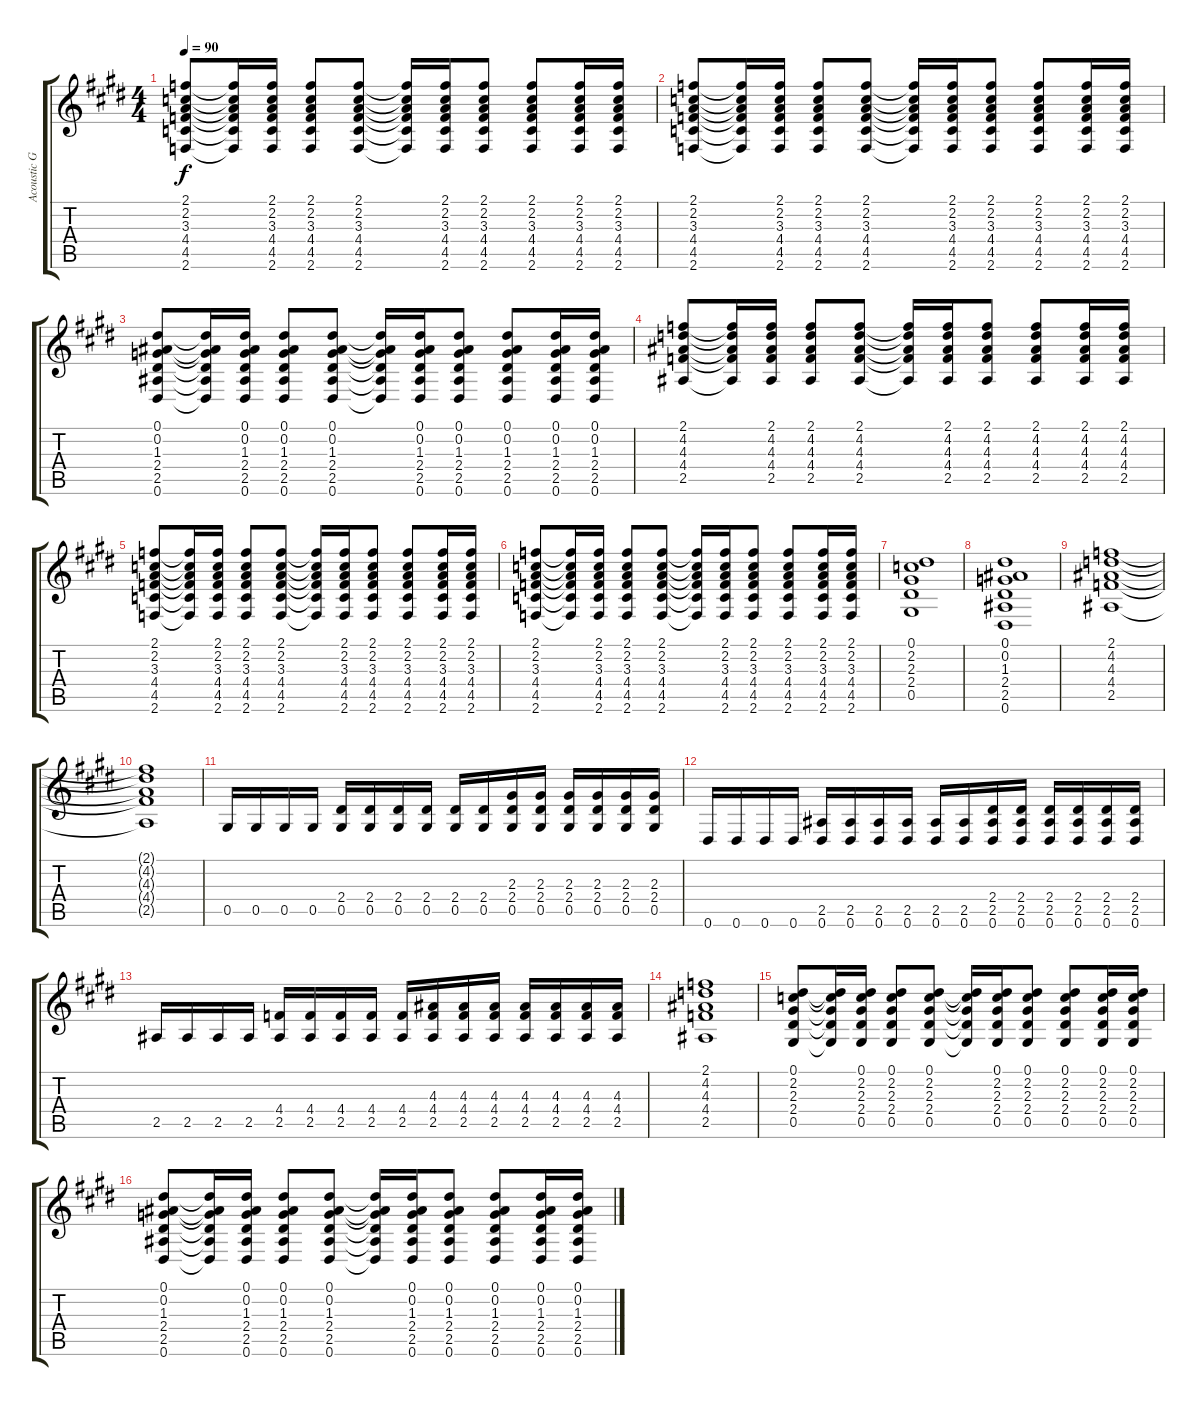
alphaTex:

\track ("Acoustic Guitar 2 (R. Peake)" "Acoustic G") {instrument acousticguitarsteel}
\staff {score tabs}
\tuning (Eb4 Bb3 Gb3 Db3 Ab2 Eb2) {hide}
\ts (4 4)
\tempo 90
\clef g2
\ks e
(2.1 2.2 3.3 4.4 4.5 2.6).8{dy f} (2.1{t} 2.2{t} 3.3{t} 4.4{t} 4.5{t} 2.6{t}).16 (2.1 2.2 3.3 4.4 4.5 2.6).16 (2.1 2.2 3.3 4.4 4.5 2.6).8 (2.1 2.2 3.3 4.4 4.5 2.6).8 (2.1{t} 2.2{t} 3.3{t} 4.4{t} 4.5{t} 2.6{t}).16 (2.1 2.2 3.3 4.4 4.5 2.6).16 (2.1 2.2 3.3 4.4 4.5 2.6).8 (2.1 2.2 3.3 4.4 4.5 2.6).8 (2.1 2.2 3.3 4.4 4.5 2.6).16 (2.1 2.2 3.3 4.4 4.5 2.6).16 |
(2.1 2.2 3.3 4.4 4.5 2.6).8 (2.1{t} 2.2{t} 3.3{t} 4.4{t} 4.5{t} 2.6{t}).16 (2.1 2.2 3.3 4.4 4.5 2.6).16 (2.1 2.2 3.3 4.4 4.5 2.6).8 (2.1 2.2 3.3 4.4 4.5 2.6).8 (2.1{t} 2.2{t} 3.3{t} 4.4{t} 4.5{t} 2.6{t}).16 (2.1 2.2 3.3 4.4 4.5 2.6).16 (2.1 2.2 3.3 4.4 4.5 2.6).8 (2.1 2.2 3.3 4.4 4.5 2.6).8 (2.1 2.2 3.3 4.4 4.5 2.6).16 (2.1 2.2 3.3 4.4 4.5 2.6).16 |
(0.1 0.2 1.3 2.4 2.5 0.6).8 (0.1{t} 0.2{t} 1.3{t} 2.4{t} 2.5{t} 0.6{t}).16 (0.1 0.2 1.3 2.4 2.5 0.6).16 (0.1 0.2 1.3 2.4 2.5 0.6).8 (0.1 0.2 1.3 2.4 2.5 0.6).8 (0.1{t} 0.2{t} 1.3{t} 2.4{t} 2.5{t} 0.6{t}).16 (0.1 0.2 1.3 2.4 2.5 0.6).16 (0.1 0.2 1.3 2.4 2.5 0.6).8 (0.1 0.2 1.3 2.4 2.5 0.6).8 (0.1 0.2 1.3 2.4 2.5 0.6).16 (0.1 0.2 1.3 2.4 2.5 0.6).16 |
(2.1 4.2 4.3 4.4 2.5).8 (2.1{t} 4.2{t} 4.3{t} 4.4{t} 2.5{t}).16 (2.1 4.2 4.3 4.4 2.5).16 (2.1 4.2 4.3 4.4 2.5).8 (2.1 4.2 4.3 4.4 2.5).8 (2.1{t} 4.2{t} 4.3{t} 4.4{t} 2.5{t}).16 (2.1 4.2 4.3 4.4 2.5).16 (2.1 4.2 4.3 4.4 2.5).8 (2.1 4.2 4.3 4.4 2.5).8 (2.1 4.2 4.3 4.4 2.5).16 (2.1 4.2 4.3 4.4 2.5).16 |
(2.1 2.2 3.3 4.4 4.5 2.6).8 (2.1{t} 2.2{t} 3.3{t} 4.4{t} 4.5{t} 2.6{t}).16 (2.1 2.2 3.3 4.4 4.5 2.6).16 (2.1 2.2 3.3 4.4 4.5 2.6).8 (2.1 2.2 3.3 4.4 4.5 2.6).8 (2.1{t} 2.2{t} 3.3{t} 4.4{t} 4.5{t} 2.6{t}).16 (2.1 2.2 3.3 4.4 4.5 2.6).16 (2.1 2.2 3.3 4.4 4.5 2.6).8 (2.1 2.2 3.3 4.4 4.5 2.6).8 (2.1 2.2 3.3 4.4 4.5 2.6).16 (2.1 2.2 3.3 4.4 4.5 2.6).16 |
(2.1 2.2 3.3 4.4 4.5 2.6).8 (2.1{t} 2.2{t} 3.3{t} 4.4{t} 4.5{t} 2.6{t}).16 (2.1 2.2 3.3 4.4 4.5 2.6).16 (2.1 2.2 3.3 4.4 4.5 2.6).8 (2.1 2.2 3.3 4.4 4.5 2.6).8 (2.1{t} 2.2{t} 3.3{t} 4.4{t} 4.5{t} 2.6{t}).16 (2.1 2.2 3.3 4.4 4.5 2.6).16 (2.1 2.2 3.3 4.4 4.5 2.6).8 (2.1 2.2 3.3 4.4 4.5 2.6).8 (2.1 2.2 3.3 4.4 4.5 2.6).16 (2.1 2.2 3.3 4.4 4.5 2.6).16 |
(0.1 2.2 2.3 2.4 0.5).1 |
(0.1 0.2 1.3 2.4 2.5 0.6).1 |
(2.1 4.2 4.3 4.4 2.5).1 |
(2.1{t} 4.2{t} 4.3{t} 4.4{t} 2.5{t}).1 |
0.5.16 0.5.16 0.5.16 0.5.16 (2.4 0.5).16 (2.4 0.5).16 (2.4 0.5).16 (2.4 0.5).16 (2.4 0.5).16 (2.4 0.5).16 (2.3 2.4 0.5).16 (2.3 2.4 0.5).16 (2.3 2.4 0.5).16 (2.3 2.4 0.5).16 (2.3 2.4 0.5).16 (2.3 2.4 0.5).16 |
0.6.16 0.6.16 0.6.16 0.6.16 (2.5 0.6).16 (2.5 0.6).16 (2.5 0.6).16 (2.5 0.6).16 (2.5 0.6).16 (2.5 0.6).16 (2.4 2.5 0.6).16 (2.4 2.5 0.6).16 (2.4 2.5 0.6).16 (2.4 2.5 0.6).16 (2.4 2.5 0.6).16 (2.4 2.5 0.6).16 |
2.5.16 2.5.16 2.5.16 2.5.16 (4.4 2.5).16 (4.4 2.5).16 (4.4 2.5).16 (4.4 2.5).16 (4.4 2.5).16 (4.3 4.4 2.5).16 (4.3 4.4 2.5).16 (4.3 4.4 2.5).16 (4.3 4.4 2.5).16 (4.3 4.4 2.5).16 (4.3 4.4 2.5).16 (4.3 4.4 2.5).16 |
(2.1 4.2 4.3 4.4 2.5).1 |
(0.1 2.2 2.3 2.4 0.5).8 (0.1{t} 2.2{t} 2.3{t} 2.4{t} 0.5{t}).16 (0.1 2.2 2.3 2.4 0.5).16 (0.1 2.2 2.3 2.4 0.5).8 (0.1 2.2 2.3 2.4 0.5).8 (0.1{t} 2.2{t} 2.3{t} 2.4{t} 0.5{t}).16 (0.1 2.2 2.3 2.4 0.5).16 (0.1 2.2 2.3 2.4 0.5).8 (0.1 2.2 2.3 2.4 0.5).8 (0.1 2.2 2.3 2.4 0.5).16 (0.1 2.2 2.3 2.4 0.5).16 |
(0.1 0.2 1.3 2.4 2.5 0.6).8 (0.1{t} 0.2{t} 1.3{t} 2.4{t} 2.5{t} 0.6{t}).16 (0.1 0.2 1.3 2.4 2.5 0.6).16 (0.1 0.2 1.3 2.4 2.5 0.6).8 (0.1 0.2 1.3 2.4 2.5 0.6).8 (0.1{t} 0.2{t} 1.3{t} 2.4{t} 2.5{t} 0.6{t}).16 (0.1 0.2 1.3 2.4 2.5 0.6).16 (0.1 0.2 1.3 2.4 2.5 0.6).8 (0.1 0.2 1.3 2.4 2.5 0.6).8 (0.1 0.2 1.3 2.4 2.5 0.6).16 (0.1 0.2 1.3 2.4 2.5 0.6).16
